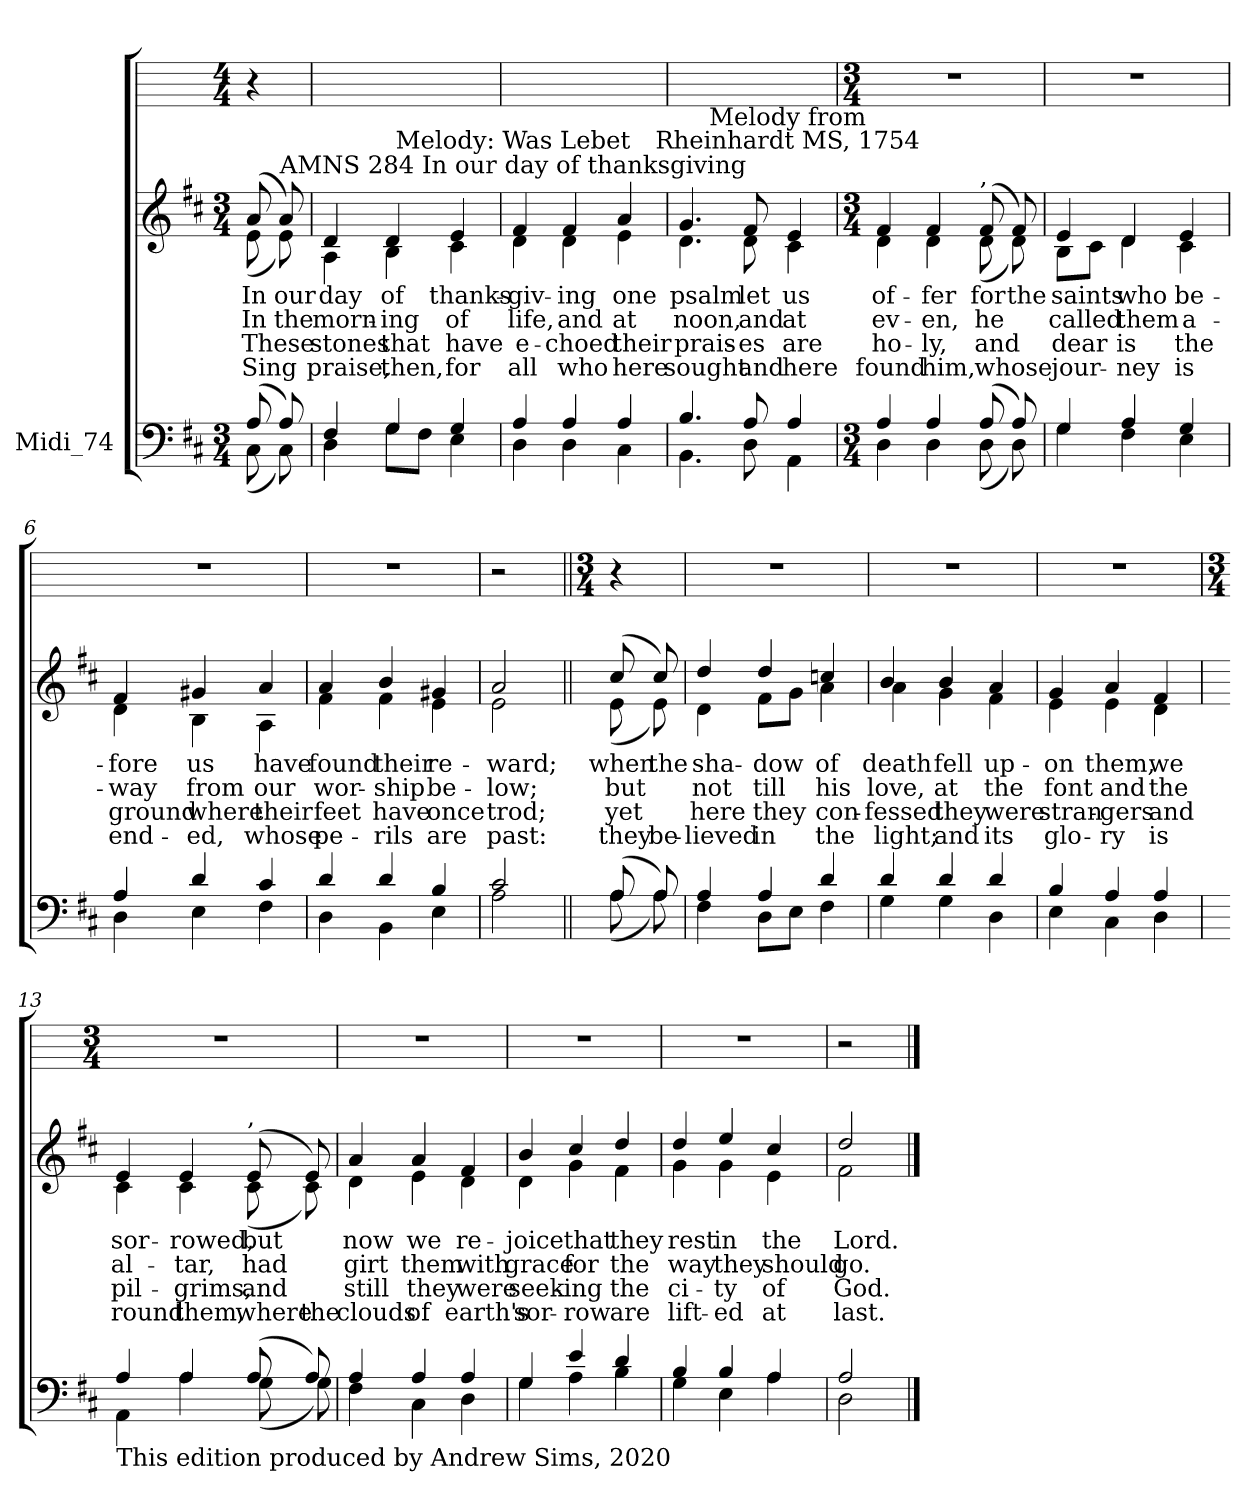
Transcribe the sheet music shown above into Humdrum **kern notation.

**kern	**kern	**text	**text	**text	**text	**kern
*part3	*part2	*part2	*part2	*part2	*part2	*part1
*staff3	*staff2	*staff2	*staff2	*staff2	*staff2	*staff1
*I"Midi_74	*	*	*	*	*	*
*clefF4	*clefG2	*	*	*	*	*
*k[f#c#]	*k[f#c#]	*	*	*	*	*
*D:	*D:	*	*	*	*	*
*M3/4	*M3/4	*	*	*	*	*M4/4
=	=	=	=	=	=	=
*^	*	*	*	*	*	*
!	!	!LO:TX:a:cj:t=W. H. Draper\n(1855-1933)	!	!	!	!	!
!	!	!	!LO:LY:b	!LO:LY:b	!LO:LY:b	!LO:LY:b	!
*	*	*^	*	*	*	*	*
(>8A/	(<8C#\	(>8a/	(<8e\	In	In	These	Sing	4r
!	!	!	!	!LO:LY:b	!LO:LY:b	!	!	!
8A/)	8C#\)	8a/)	8e\)	our	the	.	.	.
=1	=1	=1	=1	=1	=1	=1	=1	=1
!	!	!	!	!LO:LY:b	!LO:LY:b	!LO:LY:b	!LO:LY:b	!
4F#/	4D\	4d/	4A\	day	morn-	-stones	praise,	2.r
!	!	!	!	!LO:LY:b	!LO:LY:b	!LO:LY:b	!LO:LY:b	!
4G/	8G\L	4d/	4B\	of	ing	that	then,	.
.	8F#\J	.	.	.	.	.	.	.
!	!	!	!	!LO:LY:b	!LO:LY:b	!LO:LY:b	!LO:LY:b	!
4G/	4E\	4e/	4c#\	thanks-	-of	have	for	.
=2	=2	=2	=2	=2	=2	=2	=2	=2
!	!	!LO:TX:a:cj:t=AMNS 284 In our day of thanksgiving	!	!	!	!	!	!
!	!	!LO:TX:a:cj:t=Melody&colon; Was Lebet	!	!	!	!	!	!
!	!	!	!	!LO:LY:b	!LO:LY:b	!LO:LY:b	!LO:LY:b	!
4A/	4D\	4f#/	4d\	giv-	-life,	e-	-all	2.r
!	!	!	!	!LO:LY:b	!LO:LY:b	!LO:LY:b	!LO:LY:b	!
4A/	4D\	4f#/	4d\	ing	and	choed	who	.
!	!	!	!	!LO:LY:b	!LO:LY:b	!LO:LY:b	!LO:LY:b	!
4A/	4C#\	4a/	4e\	one	at	their	here	.
=3	=3	=3	=3	=3	=3	=3	=3	=3
!	!	!	!	!LO:LY:b	!LO:LY:b	!LO:LY:b	!LO:LY:b	!
4.B/	4.BB\	4.g/	4.d\	psalm	noon,	prais-	-sought	2.r
!	!	!	!	!LO:LY:b	!LO:LY:b	!LO:LY:b	!LO:LY:b	!
8A/	8D\	8f#/	8d\	let	and	es	and	.
!	!	!LO:TX:a:cj:t=Melody from\nRheinhardt MS, 1754	!	!	!	!	!	!
!	!	!	!	!LO:LY:b	!LO:LY:b	!LO:LY:b	!LO:LY:b	!
4A/	4AA\	4e/	4c#\	us	at	are	here	.
!!LO:LB:g=z
=4	=4	=4	=4	=4	=4	=4	=4	=4
*M3/4	*	*M3/4	*	*	*	*	*	*M3/4
!	!	!	!	!LO:LY:b	!LO:LY:b	!LO:LY:b	!LO:LY:b	!
4A/	4D\	4f#/	4d\	of-	-ev-	-ho-	-found	2.r
!	!	!	!	!LO:LY:b	!LO:LY:b	!LO:LY:b	!LO:LY:b	!
4A/	4D\	4f#/	4d\	fer	en,	ly,	him,	.
!	!	!LO:TX:a:t=,	!	!	!	!	!	!
!	!	!	!	!LO:LY:b	!LO:LY:b	!LO:LY:b	!LO:LY:b	!
(>8A/	(<8D\	(>8f#/	(<8d\	for	he	and	whose	.
!	!	!	!	!LO:LY:b	!	!	!	!
8A/)	8D\)	8f#/)	8d\)	the	.	.	.	.
=5	=5	=5	=5	=5	=5	=5	=5	=5
!	!	!	!	!LO:LY:b	!LO:LY:b	!LO:LY:b	!LO:LY:b	!
4G/	4G\	4e/	8B\L	saints	called	dear	jour-	2.r
.	.	.	8c#\J	.	.	.	.	.
!	!	!	!	!LO:LY:b	!LO:LY:b	!LO:LY:b	!LO:LY:b	!
4A/	4F#\	4d/	4d\	-who	them	is	ney	.
!	!	!	!	!LO:LY:b	!LO:LY:b	!LO:LY:b	!LO:LY:b	!
4G/	4E\	4e/	4c#\	be-	-a-	-the	is	.
=6	=6	=6	=6	=6	=6	=6	=6	=6
!	!	!	!	!LO:LY:b	!LO:LY:b	!LO:LY:b	!LO:LY:b	!
4A/	4D\	4f#/	4d\	fore	way	ground	end-	2.r
!	!	!	!	!LO:LY:b	!LO:LY:b	!LO:LY:b	!LO:LY:b	!
4d/	4E\	4g#X/	4B\	-us	from	where	ed,	.
!	!	!	!	!LO:LY:b	!LO:LY:b	!LO:LY:b	!LO:LY:b	!
4c#/	4F#\	4a/	4A\	have	our	their	whose	.
=7	=7	=7	=7	=7	=7	=7	=7	=7
!	!	!	!	!LO:LY:b	!LO:LY:b	!LO:LY:b	!LO:LY:b	!
4d/	4D\	4a/	4f#\	found	wor-	-feet	pe-	2.r
!	!	!	!	!LO:LY:b	!LO:LY:b	!LO:LY:b	!LO:LY:b	!
4d/	4BB\	4b/	4f#\	-their	ship	have	rils	.
!	!	!	!	!LO:LY:b	!LO:LY:b	!LO:LY:b	!LO:LY:b	!
4B/	4E\	4g#X/	4e\	re-	-be-	-once	are	.
=8	=8	=8	=8	=8	=8	=8	=8	=8
!	!	!	!	!LO:LY:b	!LO:LY:b	!LO:LY:b	!LO:LY:b	!
2c#/	2A\	2a/	2e\	ward;	low;	trod;	past:	2r
!!LO:LB:g=z
=9||	=9||	=9||	=9||	=9||	=9||	=9||	=9||	=9||
*	*	*	*	*	*	*	*	*M3/4
!	!	!	!	!LO:LY:b	!LO:LY:b	!LO:LY:b	!LO:LY:b	!
(>8A/	(<8A\	(>8cc#/	(<8e\	when	but	yet	they	4r
!	!	!	!	!LO:LY:b	!	!	!LO:LY:b	!
8A/)	8A\)	8cc#/)	8e\)	the	.	.	be-	.
=10	=10	=10	=10	=10	=10	=10	=10	=10
!	!	!	!	!LO:LY:b	!LO:LY:b	!LO:LY:b	!LO:LY:b	!
4A/	4F#\	4dd/	4d\	-sha-	-not	here	lieved	2.r
!	!	!	!	!LO:LY:b	!LO:LY:b	!LO:LY:b	!LO:LY:b	!
4A/	8D\L	4dd/	8f#\L	dow	till	they	in	.
.	8E\J	.	8g\J	.	.	.	.	.
!	!	!	!	!LO:LY:b	!LO:LY:b	!LO:LY:b	!LO:LY:b	!
4d/	4F#\	4ccn/	4a\	of	his	con-	-the	.
=11	=11	=11	=11	=11	=11	=11	=11	=11
!	!	!	!	!LO:LY:b	!LO:LY:b	!LO:LY:b	!LO:LY:b	!
4d/	4G\	4b/	4a\	death	love,	fessed	light;	2.r
!	!	!	!	!LO:LY:b	!LO:LY:b	!LO:LY:b	!LO:LY:b	!
4d/	4G\	4b/	4g\	fell	at	they	and	.
!	!	!	!	!LO:LY:b	!LO:LY:b	!LO:LY:b	!LO:LY:b	!
4d/	4D\	4a/	4f#\	up-	-the	were	its	.
=12	=12	=12	=12	=12	=12	=12	=12	=12
!	!	!	!	!LO:LY:b	!LO:LY:b	!LO:LY:b	!LO:LY:b	!
4B/	4E\	4g/	4e\	on	font	stran-	-glo-	2.r
!	!	!	!	!LO:LY:b	!LO:LY:b	!LO:LY:b	!LO:LY:b	!
4A/	4C#\	4a/	4e\	-them,	and	gers	ry	.
!	!	!	!	!LO:LY:b	!LO:LY:b	!LO:LY:b	!LO:LY:b	!
4A/	4D\	4f#/	4d\	we	the	and	is	.
!!LO:LB:g=z
=13	=13	=13	=13	=13	=13	=13	=13	=13
*	*	*	*	*	*	*	*	*M3/4
!LO:TX:b:t=This edition produced by Andrew Sims, 2020	!	!	!	!	!	!	!	!
!	!	!	!	!LO:LY:b	!LO:LY:b	!LO:LY:b	!LO:LY:b	!
4A/	4AA\	4e/	4c#\	sor-	-al-	-pil-	-round	2.r
!	!	!	!	!LO:LY:b	!LO:LY:b	!LO:LY:b	!LO:LY:b	!
4A/	4A\	4e/	4c#\	rowed,	tar,	grims,	them,	.
!	!	!LO:TX:a:t=,	!	!	!	!	!	!
!	!	!	!	!LO:LY:b	!LO:LY:b	!LO:LY:b	!LO:LY:b	!
(>8A/	(<8G\	(>8e/	(<8c#\	but	had	and	where	.
!	!	!	!	!	!	!	!LO:LY:b	!
8A/)	8G\)	8e/)	8c#\)	.	.	.	the	.
=14	=14	=14	=14	=14	=14	=14	=14	=14
!	!	!	!	!LO:LY:b	!LO:LY:b	!LO:LY:b	!LO:LY:b	!
4A/	4F#\	4a/	4d\	now	girt	still	clouds	2.r
!	!	!	!	!LO:LY:b	!LO:LY:b	!LO:LY:b	!LO:LY:b	!
4A/	4C#\	4a/	4e\	we	them	they	of	.
!	!	!	!	!LO:LY:b	!LO:LY:b	!LO:LY:b	!LO:LY:b	!
4A/	4D\	4f#/	4d\	re-	-with	were	earth's	.
=15	=15	=15	=15	=15	=15	=15	=15	=15
!	!	!	!	!LO:LY:b	!LO:LY:b	!LO:LY:b	!LO:LY:b	!
4G/	4G\	4b/	4d\	joice	grace	seek-	-sor-	2.r
!	!	!	!	!LO:LY:b	!LO:LY:b	!LO:LY:b	!LO:LY:b	!
4e/	4A\	4cc#/	4g\	-that	for	ing	row	.
!	!	!	!	!LO:LY:b	!LO:LY:b	!LO:LY:b	!LO:LY:b	!
4d/	4B\	4dd/	4f#\	they	the	the	are	.
=16	=16	=16	=16	=16	=16	=16	=16	=16
!	!	!	!	!LO:LY:b	!LO:LY:b	!LO:LY:b	!LO:LY:b	!
4B/	4G\	4dd/	4g\	rest	way	ci-	-lift-	2.r
!	!	!	!	!LO:LY:b	!LO:LY:b	!LO:LY:b	!LO:LY:b	!
4B/	4E\	4ee/	4g\	-in	they	ty	ed	.
!	!	!	!	!LO:LY:b	!LO:LY:b	!LO:LY:b	!LO:LY:b	!
4A/	4A\	4cc#/	4e\	the	should	of	at	.
=17	=17	=17	=17	=17	=17	=17	=17	=17
!	!	!	!	!LO:LY:b	!LO:LY:b	!LO:LY:b	!LO:LY:b	!
2A/	2D\	2dd/	2f#\	Lord.	go.	God.	last.	2r
*v	*v	*	*	*	*	*	*	*
*	*v	*v	*	*	*	*	*
==	==	==	==	==	==	==
*-	*-	*-	*-	*-	*-	*-
